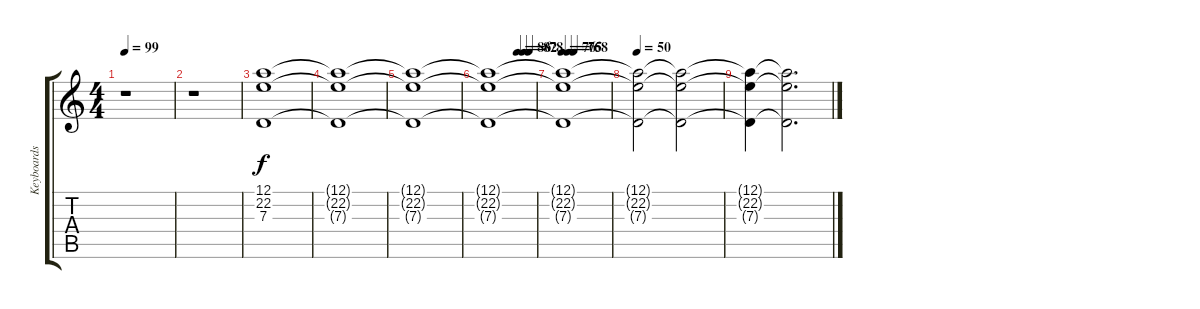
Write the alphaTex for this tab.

\track ("Keyboards" "Keyboards") {instrument fx4atmosphere}
\staff {score tabs}
\tuning (E4 B3 G3 D3 A2 E2) {hide}
\ts (4 4)
\tempo 99
\clef g2
\ks c
r.1{dy f} |
r.1{volume 0} |
(12.1 22.2 7.3).1{volume 8 balance 13 instrument fx4atmosphere} |
(12.1{t} 22.2{t} 7.3{t}).1 |
(12.1{t} 22.2{t} 7.3{t}).1 |
\tempo (86 0.625)
\tempo (82 0.75)
\tempo (78 0.875)
(12.1{t} 22.2{t} 7.3{t}).1 |
\tempo 76
\tempo (75 0.125)
\tempo (68 0.25)
(12.1{t} 22.2{t} 7.3{t}).1{volume 12} |
\tempo 50
(12.1{t} 22.2{t} 7.3{t}).2 (12.1{t} 22.2{t} 7.3{t}).2{volume 0} |
(12.1{t} 22.2{t} 7.3{t}).4 (12.1{t} 22.2{t} 7.3{t}).2{d}
